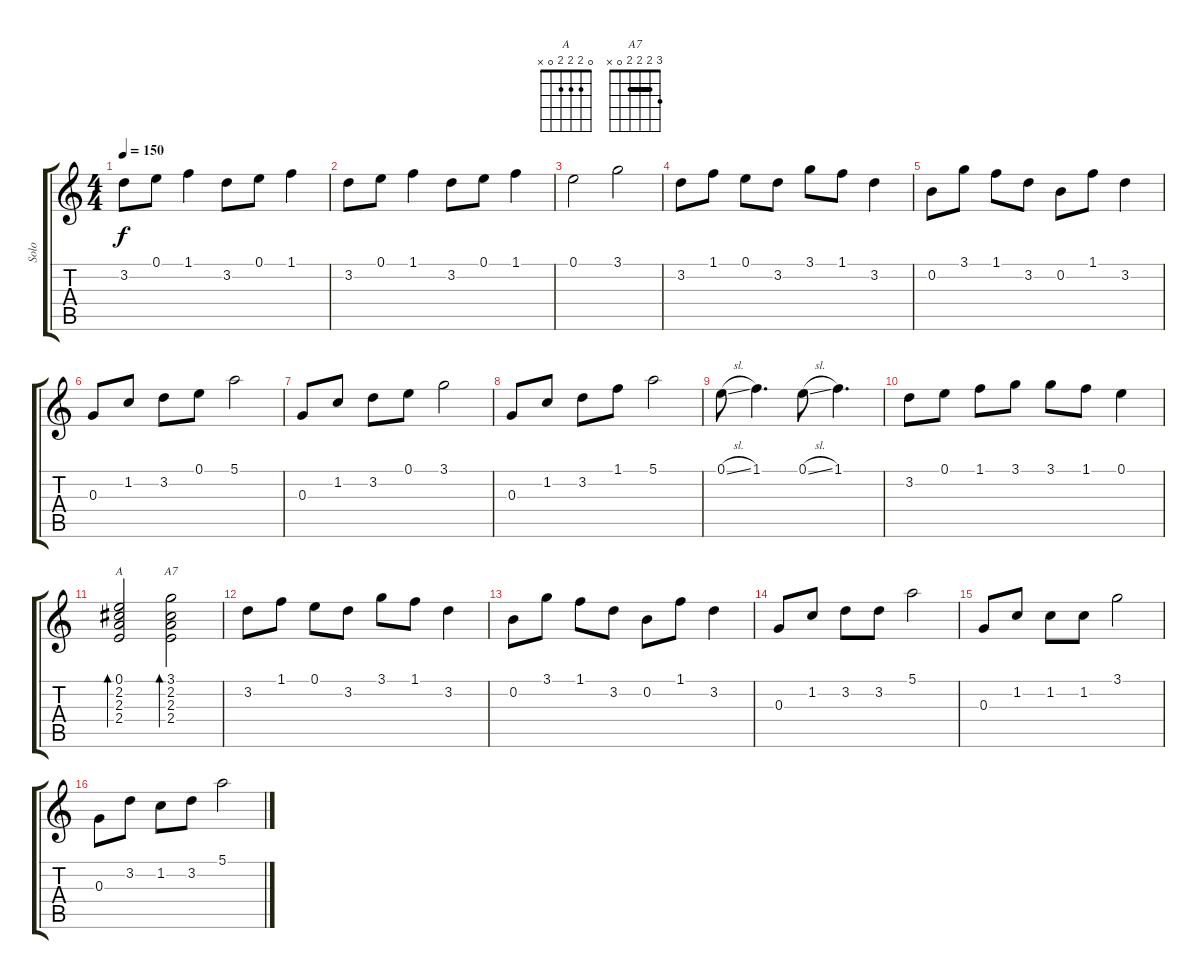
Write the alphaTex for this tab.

\track ("Solo" "Solo") {instrument acousticguitarnylon}
\staff {score tabs}
\tuning (E4 B3 G3 D3 A2 E2) {hide}
\chord ("A" 0 2 2 2 0 x)
\chord ("A7" 3 2 2 2 0 x) {barre 2}
\ts (4 4)
\tempo 150
\clef g2
\ks aminor
3.2.8{dy f} 0.1.8 1.1.4 3.2.8 0.1.8 1.1.4 |
3.2.8 0.1.8 1.1.4 3.2.8 0.1.8 1.1.4 |
0.1.2 3.1.2 |
3.2.8 1.1.8 0.1.8 3.2.8 3.1.8 1.1.8 3.2.4 |
0.2.8 3.1.8 1.1.8 3.2.8 0.2.8 1.1.8 3.2.4 |
0.3.8 1.2.8 3.2.8 0.1.8 5.1.2 |
0.3.8 1.2.8 3.2.8 0.1.8 3.1.2 |
0.3.8 1.2.8 3.2.8 1.1.8 5.1.2 |
0.1{sl}.8 1.1.4{d} 0.1{sl}.8 1.1.4{d} |
3.2.8 0.1.8 1.1.8 3.1.8 3.1.8 1.1.8 0.1.4 |
(0.1 2.2 2.3 2.4).2{bd 480 ch "A"} (3.1 2.2 2.3 2.4).2{bd 480 ch "A7"} |
3.2.8 1.1.8 0.1.8 3.2.8 3.1.8 1.1.8 3.2.4 |
0.2.8 3.1.8 1.1.8 3.2.8 0.2.8 1.1.8 3.2.4 |
0.3.8 1.2.8 3.2.8 3.2.8 5.1.2 |
0.3.8 1.2.8 1.2.8 1.2.8 3.1.2 |
0.3.8 3.2.8 1.2.8 3.2.8 5.1.2
